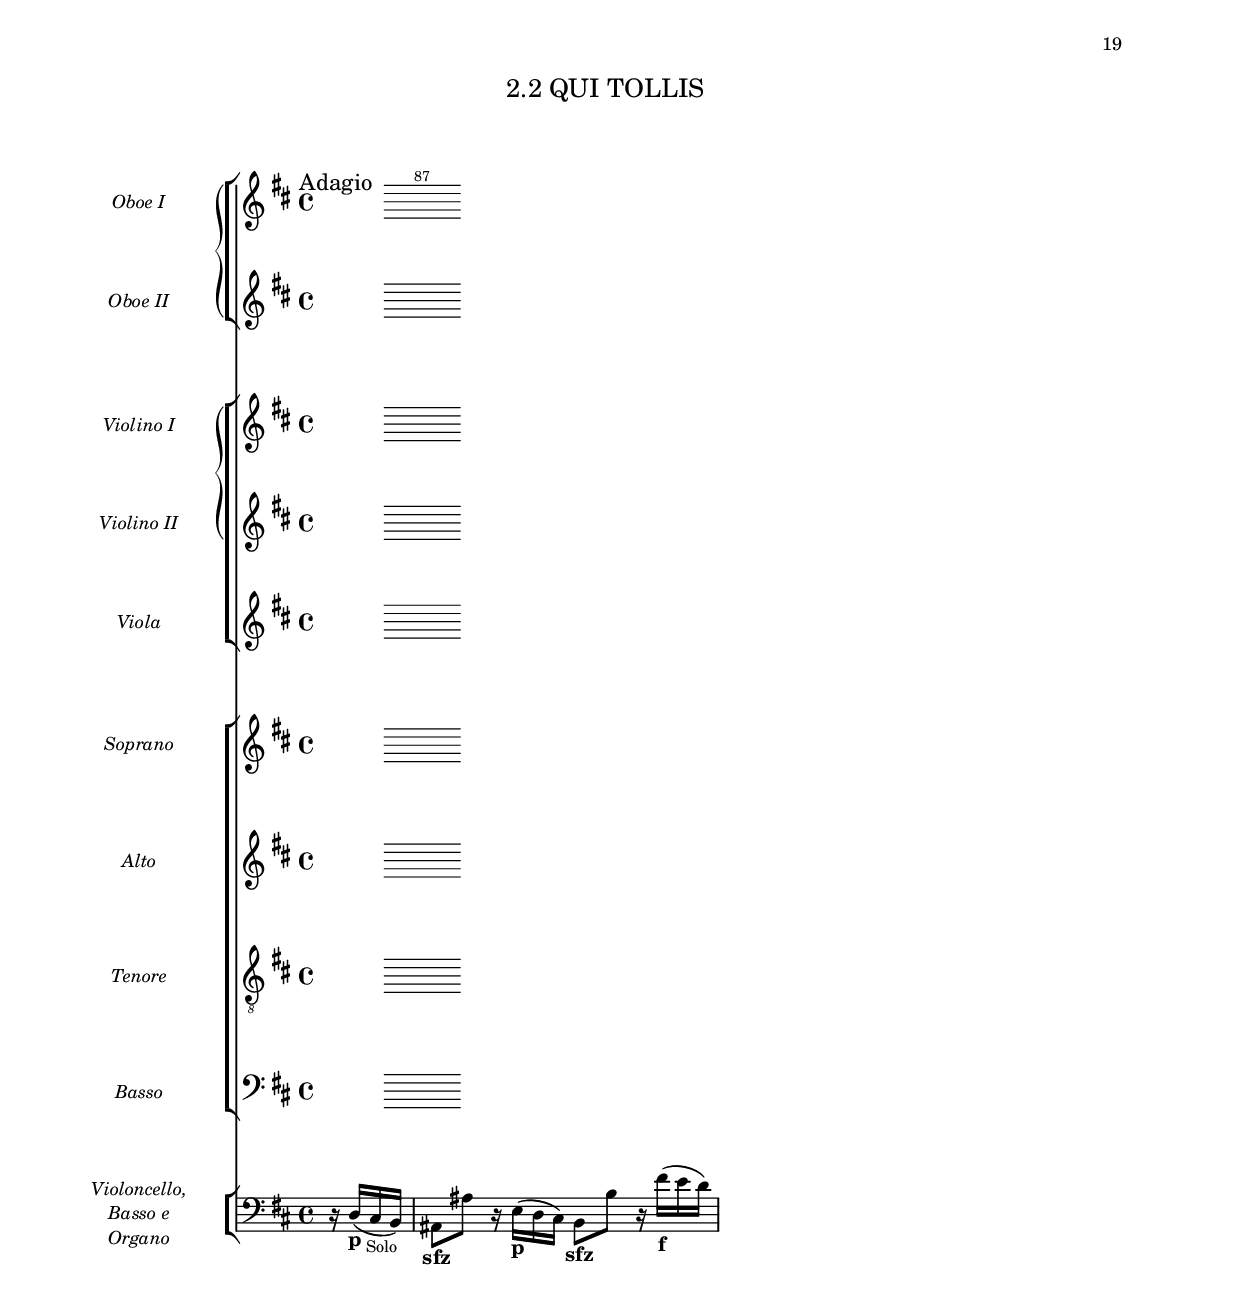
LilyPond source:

% (c) 2019 by Wolfgang Esser-Skala.
% This file is licensed under the Creative Commons Attribution-NonCommercial-ShareAlike 4.0 International License.
% To view a copy of this license, visit http://creativecommons.org/licenses/by-nc-sa/4.0/.

\version "2.18.0"

\include "../definitions.ly"

\paper { first-page-number = #19 }

#(set-global-staff-size 15.87)

\book {
% 	\bookpart {
% 		\header {
% 			movement = "2.1 GLORIA"
% 		}
% 		\score {
% 			<<
% 				\new StaffGroup <<
% 					\new GrandStaff <<
% 						\new Staff {
% 							\set Staff.instrumentName = "Oboe I"
% 							\GloriaOboeI
% 						}
% 						\new Staff {
% 							\set Staff.instrumentName = "Oboe II"
% 							\GloriaOboeII
% 						}
% 					>>
% 				>>
% 				\new StaffGroup <<
% 					\new Staff <<
% 						\set Staff.instrumentName = \markup { \center-column { "Tromba I, II" "in D" } }
% 						\partcombine \GloriaTrombaI \GloriaTrombaII
% 					>>
% 				>>
% 				\new Staff {
% 					\set Staff.instrumentName = \markup { \center-column { "Timpani" "in d–A" } }
% 					\GloriaTimpani
% 				}
% 				\new StaffGroup <<
% 					\new GrandStaff \with { \violinGroupDistance } <<
% 						\new Staff {
% 							\set Staff.instrumentName = "Violino I"
% 							\GloriaViolinoI
% 						}
% 						\new Staff {
% 							\set Staff.instrumentName = "Violino II"
% 							\GloriaViolinoII
% 						}
% 					>>
% 					\new Staff {
% 						\set Staff.instrumentName = "Viola"
% 						\GloriaViola
% 					}
% 				>>
% 				\new ChoirStaff <<
% 					\new Staff {
% 						\set Staff.instrumentName = "Soprano"
% 						\new Voice = "Soprano" { \dynamicUp \GloriaSopranoNotes }
% 					}
% 					\new Lyrics \lyricsto Soprano \GloriaSopranoLyrics
% 					
% 					\new Staff {
% 						\set Staff.instrumentName = "Alto"
% 						\new Voice = "Alto" { \dynamicUp \GloriaAltoNotes }
% 					}
% 					\new Lyrics \lyricsto Alto \GloriaAltoLyrics
% 					
% 					\new Staff {
% 						\set Staff.instrumentName = "Tenore"
% 						\new Voice = "Tenore" { \dynamicUp \GloriaTenoreNotes }
% 					}
% 					\new Lyrics \lyricsto Tenore \GloriaTenoreLyrics
% 					
% 					\new Staff {
% 						\set Staff.instrumentName = "Basso"
% 						\new Voice = "Basso" { \dynamicUp \GloriaBassoNotes }
% 					}
% 					\new Lyrics \lyricsto Basso \GloriaBassoLyrics
% 				>>
% 				\new StaffGroup <<
% 					\new Staff {
% 						\set Staff.instrumentName = \markup { \center-column { "Violoncello," "Basso e" "Organo" } }
% 						\GloriaOrgano
% 					}
% 				>>
% 				\new FiguredBass {
% 					\GloriaBassFigures
% 				}
% 			>>
% 			\layout { }
% 			\midi { \tempo 4 = 90 }
% 		}
% 	}
	\bookpart {
		\header {
			movement = "2.2 QUI TOLLIS"
		}
		\score {
			<<
				\new StaffGroup <<
					\new GrandStaff <<
						\new Staff {
							\set Staff.instrumentName = "Oboe I"
							\QuiTollisOboeI
						}
						\new Staff {
							\set Staff.instrumentName = "Oboe II"
							\QuiTollisOboeII
						}
					>>
				>>
				\new StaffGroup <<
					\new GrandStaff \with { \violinGroupDistance } <<
						\new Staff {
							\set Staff.instrumentName = "Violino I"
							\QuiTollisViolinoI
						}
						\new Staff {
							\set Staff.instrumentName = "Violino II"
							\QuiTollisViolinoII
						}
					>>
					\new Staff {
						\set Staff.instrumentName = "Viola"
						\QuiTollisViola
					}
				>>
				\new ChoirStaff <<
					\new Staff {
						\set Staff.instrumentName = "Soprano"
						\new Voice = "Soprano" { \dynamicUp \QuiTollisSopranoNotes }
					}
					\new Lyrics \lyricsto Soprano \QuiTollisSopranoLyrics
					
					\new Staff {
						\set Staff.instrumentName = "Alto"
						\new Voice = "Alto" { \dynamicUp \QuiTollisAltoNotes }
					}
					\new Lyrics \lyricsto Alto \QuiTollisAltoLyrics
					
					\new Staff {
						\set Staff.instrumentName = "Tenore"
						\new Voice = "Tenore" { \dynamicUp \QuiTollisTenoreNotes }
					}
					\new Lyrics \lyricsto Tenore \QuiTollisTenoreLyrics
					
					\new Staff {
						\set Staff.instrumentName = "Basso"
						\new Voice = "Basso" { \dynamicUp \QuiTollisBassoNotes }
					}
					\new Lyrics \lyricsto Basso \QuiTollisBassoLyrics
				>>
				\new StaffGroup <<
					\new Staff {
						\set Staff.instrumentName = \markup { \center-column { "Violoncello," "Basso e" "Organo" } }
						\QuiTollisOrgano
					}
				>>
				\new FiguredBass {
					\QuiTollisBassFigures
				}
			>>
			\layout { }
			\midi { \tempo 4 = 90 }
		}
	}
}